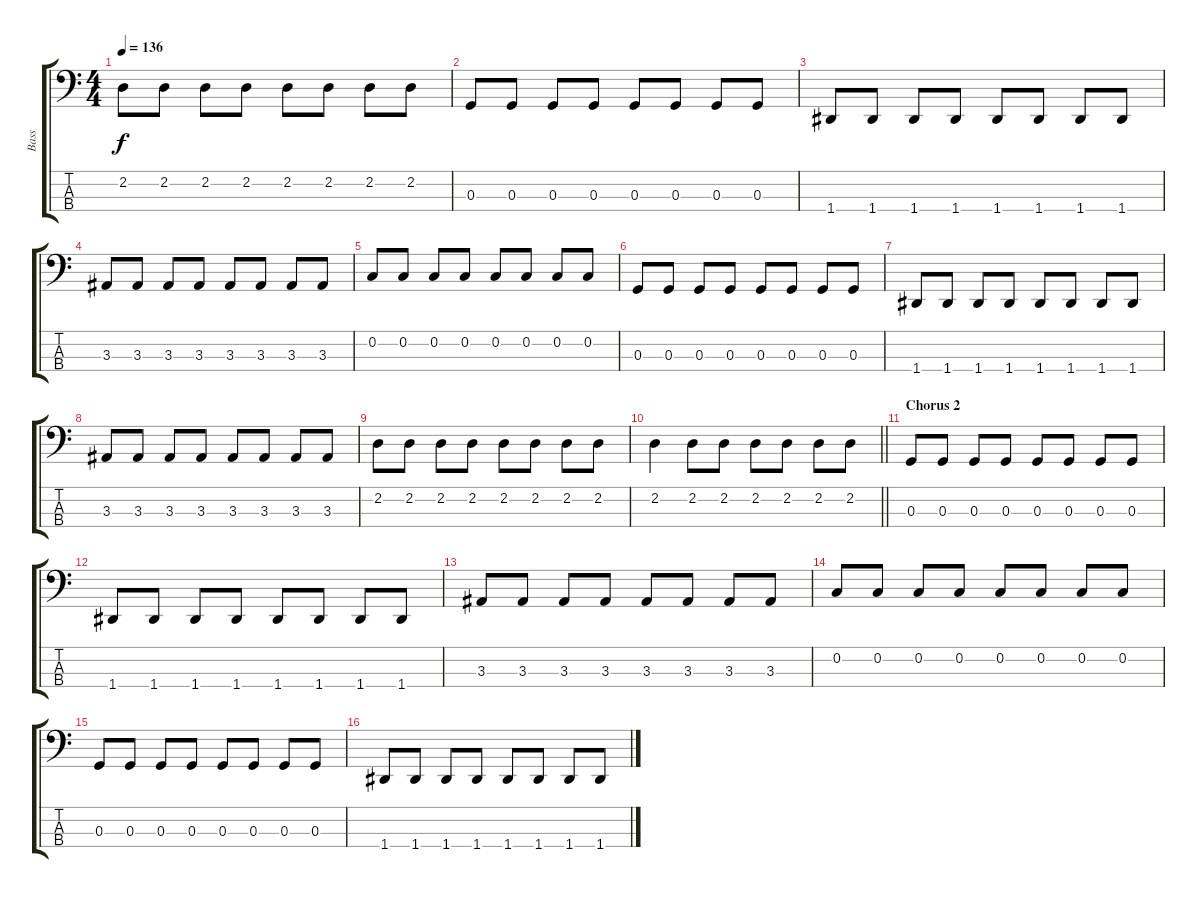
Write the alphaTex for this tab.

\track ("Bass" "Bass") {instrument electricbassfinger}
\staff {score tabs}
\tuning (F2 C2 G1 D1) {hide}
\ts (4 4)
\tempo 136
\clef f4
\ks c
2.2.8{dy f} 2.2.8 2.2.8 2.2.8 2.2.8 2.2.8 2.2.8 2.2.8 |
0.3.8 0.3.8 0.3.8 0.3.8 0.3.8 0.3.8 0.3.8 0.3.8 |
1.4.8 1.4.8 1.4.8 1.4.8 1.4.8 1.4.8 1.4.8 1.4.8 |
3.3.8 3.3.8 3.3.8 3.3.8 3.3.8 3.3.8 3.3.8 3.3.8 |
0.2.8 0.2.8 0.2.8 0.2.8 0.2.8 0.2.8 0.2.8 0.2.8 |
0.3.8 0.3.8 0.3.8 0.3.8 0.3.8 0.3.8 0.3.8 0.3.8 |
1.4.8 1.4.8 1.4.8 1.4.8 1.4.8 1.4.8 1.4.8 1.4.8 |
3.3.8 3.3.8 3.3.8 3.3.8 3.3.8 3.3.8 3.3.8 3.3.8 |
2.2.8 2.2.8 2.2.8 2.2.8 2.2.8 2.2.8 2.2.8 2.2.8 |
\barLineRight lightlight
2.2.4 2.2.8 2.2.8 2.2.8 2.2.8 2.2.8 2.2.8 |
\section ("" "Chorus 2")
0.3.8 0.3.8 0.3.8 0.3.8 0.3.8 0.3.8 0.3.8 0.3.8 |
1.4.8 1.4.8 1.4.8 1.4.8 1.4.8 1.4.8 1.4.8 1.4.8 |
3.3.8 3.3.8 3.3.8 3.3.8 3.3.8 3.3.8 3.3.8 3.3.8 |
0.2.8 0.2.8 0.2.8 0.2.8 0.2.8 0.2.8 0.2.8 0.2.8 |
0.3.8 0.3.8 0.3.8 0.3.8 0.3.8 0.3.8 0.3.8 0.3.8 |
1.4.8 1.4.8 1.4.8 1.4.8 1.4.8 1.4.8 1.4.8 1.4.8
